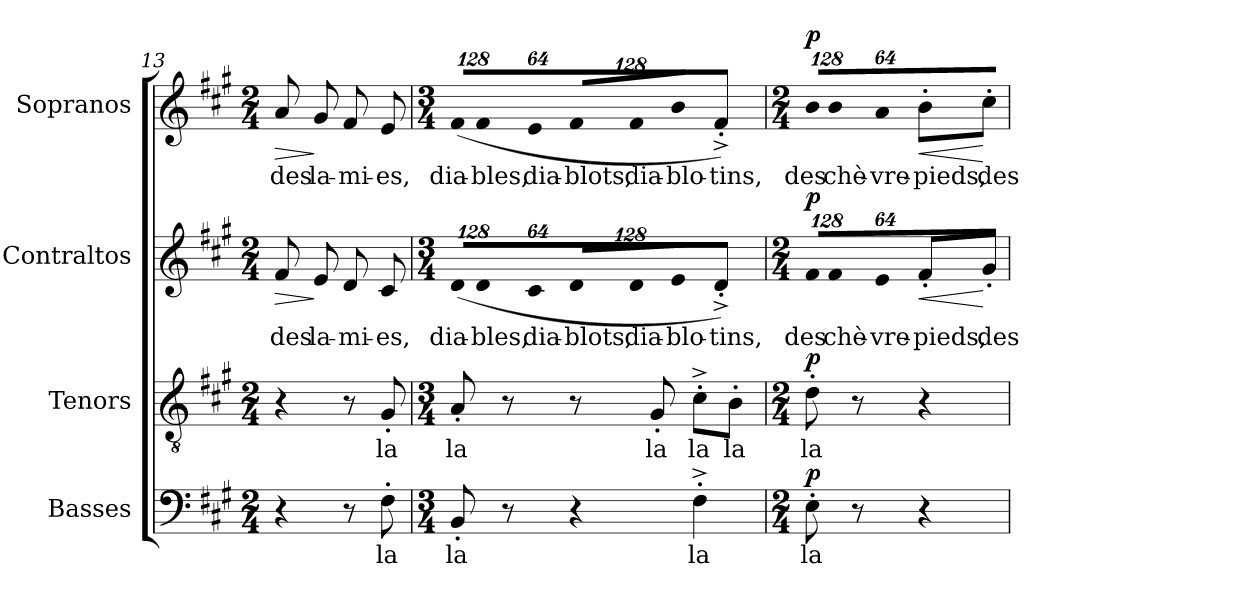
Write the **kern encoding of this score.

**kern	**text	**dynam	**kern	**text	**dynam	**kern	**text	**dynam	**kern	**text	**dynam
*part4	*part4	*part4	*part3	*part3	*part3	*part2	*part2	*part2	*part1	*part1	*part1
*staff4	*staff4	*staff4	*staff3	*staff3	*staff3	*staff2	*staff2	*staff2	*staff1	*staff1	*staff1
*I"Basses	*	*	*I"Tenors	*	*	*I"Contraltos	*	*	*I"Sopranos	*	*
*I'B.	*	*	*I'T.	*	*	*I'C.	*	*	*I'S.	*	*
*clefF4	*	*	*clefGv2	*	*	*clefG2	*	*	*clefG2	*	*
*	*	*	*ITrd7c12	*	*	*	*	*	*	*	*
*k[f#c#g#]	*	*	*k[f#c#g#]	*	*	*k[f#c#g#]	*	*	*k[f#c#g#]	*	*
*A:	*	*	*A:	*	*	*A:	*	*	*A:	*	*
*M2/4	*	*	*M2/4	*	*	*M2/4	*	*	*M2/4	*	*
=13	=13	=13	=13	=13	=13	=13	=13	=13	=13	=13	=13
!	!	!	!	!	!	!	!LO:LY:b:color=#000000	!LO:HP:b	!	!	!
!	!	!	!	!	!	!	!	!	!	!LO:LY:b:color=#000000	!LO:HP:b
4r	.	.	4r	.	.	8f#i/	des	>	8ai/	des	>
!	!	!	!	!	!	!	!LO:LY:b:color=#000000	!	!	!	!
!	!	!	!	!	!	!	!	!	!	!LO:LY:b:color=#000000	!
.	.	.	.	.	.	8ei/	la-	]	8g#i/	la-	]
!	!	!	!	!	!	!	!LO:LY:b:color=#000000	!	!	!	!
!	!	!	!	!	!	!	!	!	!	!LO:LY:b:color=#000000	!
8r	.	.	8r	.	.	8di/	-mi-	.	8f#i/	-mi-	.
!	!LO:LY:b:color=#000000	!	!	!	!	!	!	!	!	!	!
!	!	!	!	!LO:LY:b:color=#000000	!	!	!	!	!	!	!
!	!	!	!	!	!	!	!LO:LY:b:color=#000000	!	!	!	!
!	!	!	!	!	!	!	!	!	!	!LO:LY:b:color=#000000	!
8F#'i\	la	.	8GG#'i/	la	.	8c#i/	-es,	.	8ei/	-es,	.
=14	=14	=14	=14	=14	=14	=14	=14	=14	=14	=14	=14
*M3/4	*	*	*M3/4	*	*	*M3/4	*	*	*M3/4	*	*
!	!LO:LY:b:color=#000000	!	!	!	!	!	!	!	!	!	!
!	!	!	!	!LO:LY:b:color=#000000	!	!	!	!	!	!	!
*	*	*	*	*	*	*Xbrackettup	*	*	*	*	*
!	!	!	!	!	!	!LO:N:vis=8	!	!	!	!	!
!	!	!	!	!	!	!	!LO:LY:b:color=#000000	!	!	!	!
*	*	*	*	*	*	*	*	*	*Xbrackettup	*	*
!	!	!	!	!	!	!	!	!	!LO:N:vis=8	!	!
!	!	!	!	!	!	!	!	!	!	!LO:LY:b:color=#000000	!
8BB'i/	la	.	8AA'i/	la	.	(1024%85di/L	dia-	.	(1024%85f#i/L	dia-	.
!	!	!	!	!	!	!LO:N:vis=8	!	!	!	!	!
!	!	!	!	!	!	!	!LO:LY:b:color=#000000	!	!LO:N:vis=8	!	!
!	!	!	!	!	!	!	!	!	!	!LO:LY:b:color=#000000	!
.	.	.	.	.	.	1024%85di/	-bles,	.	1024%85f#i/	-bles,	.
8r	.	.	8r	.	.	.	.	.	.	.	.
!	!	!	!	!	!	!LO:N:vis=8	!	!	!	!	!
!	!	!	!	!	!	!	!LO:LY:b:color=#000000	!	!LO:N:vis=8	!	!
!	!	!	!	!	!	!	!	!	!	!LO:LY:b:color=#000000	!
.	.	.	.	.	.	512%43c#i/J	dia-	.	512%43ei/J	dia-	.
!	!	!	!	!	!	!LO:N:vis=8	!	!	!	!	!
!	!	!	!	!	!	!	!LO:LY:b:color=#000000	!	!LO:N:vis=8	!	!
!	!	!	!	!	!	!	!	!	!	!LO:LY:b:color=#000000	!
4r	.	.	8r	.	.	1024%85di/L	-blots,	.	1024%85f#i/L	-blots,	.
!	!	!	!	!	!	!LO:N:vis=8	!	!	!	!	!
!	!	!	!	!	!	!	!LO:LY:b:color=#000000	!	!LO:N:vis=8	!	!
!	!	!	!	!	!	!	!	!	!	!LO:LY:b:color=#000000	!
.	.	.	.	.	.	1024%85di/	dia-	.	1024%85f#i/	dia-	.
!	!	!	!	!LO:LY:b:color=#000000	!	!	!	!	!	!	!
.	.	.	8GG#'i/	la	.	.	.	.	.	.	.
!	!	!	!	!	!	!LO:N:vis=8	!	!	!	!	!
!	!	!	!	!	!	!	!LO:LY:b:color=#000000	!	!LO:N:vis=8	!	!
!	!	!	!	!	!	!	!	!	!	!LO:LY:b:color=#000000	!
.	.	.	.	.	.	512%43ei/J	-blo-	.	512%43bi/J	-blo-	.
!	!LO:LY:b:color=#000000	!	!	!	!	!	!	!	!	!	!
!	!	!	!	!LO:LY:b:color=#000000	!	!	!	!	!	!	!
!	!	!	!	!	!	!	!LO:LY:b:color=#000000	!	!	!	!
!	!	!	!	!	!	!	!	!	!	!LO:LY:b:color=#000000	!
4F#'^i\	la	.	8C#'^i\L	la	.	4d'^i/)	-tins,	.	4f#'^i/)	-tins,	.
!	!	!	!	!LO:LY:b:color=#000000	!	!	!	!	!	!	!
.	.	.	8BB'i\J	la	.	.	.	.	.	.	.
!!LO:LB:g=z
=15	=15	=15	=15	=15	=15	=15	=15	=15	=15	=15	=15
*M2/4	*	*	*M2/4	*	*	*M2/4	*	*	*M2/4	*	*
!	!LO:LY:b:color=#000000	!	!	!	!	!	!	!	!	!	!
!	!	!	!	!LO:LY:b:color=#000000	!	!LO:N:vis=8	!	!	!	!	!
!	!	!	!	!	!	!	!LO:LY:b:color=#000000	!	!LO:N:vis=8	!	!
!	!	!	!	!	!	!	!	!	!	!LO:LY:b:color=#000000	!
8E'i\	la	p	8D'i\	la	p	1024%85f#i/L	des	p	1024%85bi/L	des	p
!	!	!	!	!	!	!LO:N:vis=8	!	!	!	!	!
!	!	!	!	!	!	!	!LO:LY:b:color=#000000	!	!LO:N:vis=8	!	!
!	!	!	!	!	!	!	!	!	!	!LO:LY:b:color=#000000	!
.	.	.	.	.	.	1024%85f#i/	chè-	.	1024%85bi/	chè-	.
8r	.	.	8r	.	.	.	.	.	.	.	.
!	!	!	!	!	!	!LO:N:vis=8	!	!	!	!	!
!	!	!	!	!	!	!	!LO:LY:b:color=#000000	!	!LO:N:vis=8	!	!
!	!	!	!	!	!	!	!	!	!	!LO:LY:b:color=#000000	!
.	.	.	.	.	.	512%43ei/J	-vre-	.	512%43ai/J	-vre-	.
!	!	!	!	!	!	!	!LO:LY:b:color=#000000	!LO:HP:b	!	!	!
!	!	!	!	!	!	!	!	!	!	!LO:LY:b:color=#000000	!LO:HP:b
4r	.	.	4r	.	.	8f#'i/L	-pieds,	<	8b'i\L	-pieds,	<
!	!	!	!	!	!	!	!LO:LY:b:color=#000000	!	!	!	!
!	!	!	!	!	!	!	!	!	!	!LO:LY:b:color=#000000	!
.	.	.	.	.	.	8g#'i/J	des	[	8cc#'i\J	des	[
=	=	=	=	=	=	=	=	=	=	=	=
*-	*-	*-	*-	*-	*-	*-	*-	*-	*-	*-	*-
